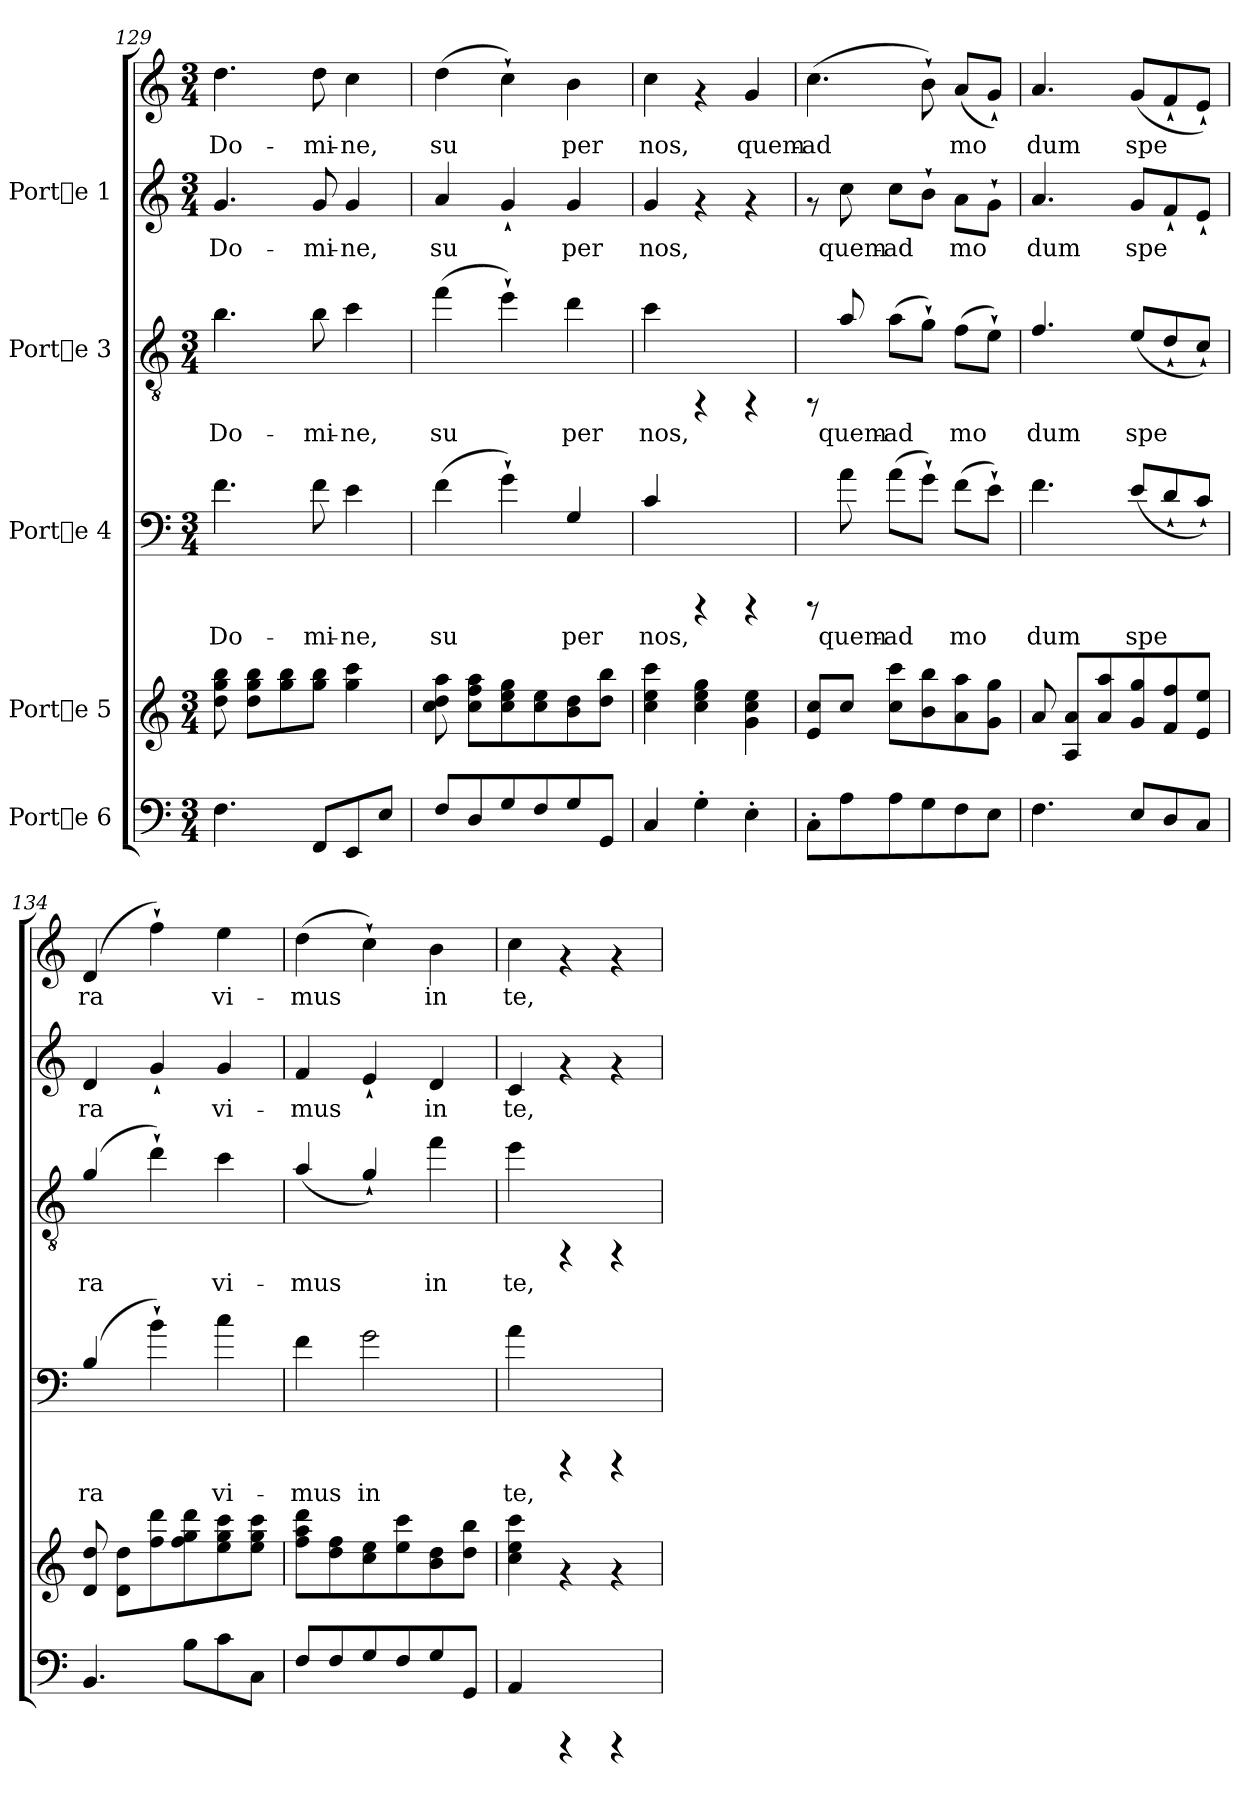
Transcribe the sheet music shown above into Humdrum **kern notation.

**kern	**kern	**kern	**text	**kern	**text	**kern	**text	**kern	**text
*part5	*part4	*part3	*part3	*part2	*part2	*part1	*part1	*part1	*part1
*staff6	*staff5	*staff4	*staff4	*staff3	*staff3	*staff2	*staff2	*staff1	*staff1
*I"Porte 6	*I"Porte 5	*I"Porte 4	*	*I"Porte 3	*	*I"Porte 1	*	*	*
*clefF4	*clefG2	*clefF4	*	*clefGv2	*	*clefG2	*	*clefG2	*
*	*	*ITrd7c12	*	*ITrd7c12	*	*	*	*	*
*M3/4	*M3/4	*M3/4	*	*M3/4	*	*M3/4	*	*M3/4	*
=129	=129	=129	=129	=129	=129	=129	=129	=129	=129
!	!	!	!LO:LY:b	!	!LO:LY:b	!	!LO:LY:b	!	!LO:LY:b
4.F\	8bb\ 8gg\ 8dd\	4.F\	Do-	4.B\	Do-	4.g/	Do-	4.dd\	Do-
.	8bb\ 8gg\ 8dd\L	.	.	.	.	.	.	.	.
.	8bb\ 8gg\	.	.	.	.	.	.	.	.
!	!	!	!LO:LY:b	!	!LO:LY:b	!	!LO:LY:b	!	!LO:LY:b
8FF/L	8bb\ 8gg\J	8F\	-mi-	8B\	-mi-	8g/	-mi-	8dd\	-mi-
!	!	!	!LO:LY:b	!	!LO:LY:b	!	!LO:LY:b	!	!LO:LY:b
8EE/	4ccc\ 4gg\	4E\	-ne,	4c\	-ne,	4g/	-ne,	4cc\	-ne,
8E/J	.	.	.	.	.	.	.	.	.
=130	=130	=130	=130	=130	=130	=130	=130	=130	=130
!	!	!	!LO:LY:b	!	!LO:LY:b	!	!LO:LY:b	!	!LO:LY:b
8F/L	8aa\ 8dd\ 8cc\	(>4F\	su-	(>4f\	su-	4a/	su-	(>4dd\	su-
8D/	8aa\ 8ff\ 8cc\L	.	.	.	.	.	.	.	.
!	!	!	!LO:LY:b	!	!LO:LY:b	!	!LO:LY:b	!	!LO:LY:b
8G/	8gg\ 8ee\ 8cc\	4G`>\)	-	4e`>\)	-	4g`</	-	4cc`>\)	-
8F/	8ee\ 8cc\	.	.	.	.	.	.	.	.
!	!	!	!LO:LY:b	!	!LO:LY:b	!	!LO:LY:b	!	!LO:LY:b
8G/	8dd\ 8b\	4GG/	per	4d\	per	4g/	per	4b\	per
8GG/J	8bb\ 8dd\J	.	.	.	.	.	.	.	.
=131	=131	=131	=131	=131	=131	=131	=131	=131	=131
!	!	!	!LO:LY:b	!	!LO:LY:b	!	!LO:LY:b	!	!LO:LY:b
4C/	4ccc\ 4ee\ 4cc\	4C/	nos,	4c\	nos,	4g/	-nos,	4cc\	nos,
4G'>\	4gg\ 4ee\ 4cc\	4rCCC	.	4rFF	.	4rf	.	4rf	.
!	!	!	!	!	!	!	!	!	!LO:LY:b
4E'>\	4ee\ 4cc\ 4g\	4rCCC	.	4rFF	.	4rf	.	4g/	quem-
!!LO:PB:g=z
=132	=132	=132	=132	=132	=132	=132	=132	=132	=132
!	!	!	!	!	!	!	!	!	!LO:LY:b
8C'>\L	8cc/ 8e/L	8rCCC	.	8rFF	.	8rf	.	(>4.cc\	ad-
!	!	!	!LO:LY:b	!	!LO:LY:b	!	!LO:LY:b	!	!
8A\	8cc/J	8A\	quem-	8A/	quem-	8cc\	-quem-	.	.
!	!	!	!LO:LY:b	!	!LO:LY:b	!	!LO:LY:b	!	!
8A\	8ccc\ 8cc\L	(>8A\L	-ad-	(>8A\L	-ad-	8cc\L	-ad-	.	.
!	!	!	!LO:LY:b	!	!LO:LY:b	!	!LO:LY:b	!	!LO:LY:b
8G\	8bb\ 8b\	8G`>\J)	-	8G`>\J)	-	8b`>\J	-	8b`>\)	-
!	!	!	!LO:LY:b	!	!LO:LY:b	!	!LO:LY:b	!	!LO:LY:b
8F\	8aa\ 8a\	(>8F\L	mo-	(>8F\L	mo-	8a\L	mo-	(>8a/L	mo-
!	!	!	!LO:LY:b	!	!LO:LY:b	!	!LO:LY:b	!	!LO:LY:b
8E\J	8gg\ 8g\J	8E`>\J)	--	8E`>\J)	--	8g`>\J	--	8g`</J)	--
=133	=133	=133	=133	=133	=133	=133	=133	=133	=133
!	!	!	!LO:LY:b	!	!LO:LY:b	!	!LO:LY:b	!	!LO:LY:b
4.F\	8a/	4.F\	-dum	4.F/	-dum	4.a/	-dum	4.a/	-dum
.	8a/ 8A/L	.	.	.	.	.	.	.	.
.	8aa/ 8a/	.	.	.	.	.	.	.	.
!	!	!	!LO:LY:b	!	!LO:LY:b	!	!LO:LY:b	!	!LO:LY:b
8E/L	8gg/ 8g/	(>8E/L	spe-	(>8E/L	spe-	8g/L	spe-	(>8g/L	spe-
!	!	!	!LO:LY:b	!	!LO:LY:b	!	!LO:LY:b	!	!LO:LY:b
8D/	8ff/ 8f/	8D`</	--	8D`</	--	8f`</	--	8f`</	--
!	!	!	!LO:LY:b	!	!LO:LY:b	!	!LO:LY:b	!	!LO:LY:b
8C/J	8ee/ 8e/J	8C`</J)	--	8C`</J)	--	8e`</J	--	8e`</J)	--
=134	=134	=134	=134	=134	=134	=134	=134	=134	=134
!	!	!	!LO:LY:b	!	!LO:LY:b	!	!LO:LY:b	!	!LO:LY:b
4.BB/	8dd/ 8d/	(>4BB/	-ra-	(>4G/	-ra-	4d/	-ra-	(>4d/	-ra-
.	8dd\ 8d\L	.	.	.	.	.	.	.	.
!	!	!	!LO:LY:b	!	!LO:LY:b	!	!LO:LY:b	!	!LO:LY:b
.	8ddd\ 8ff\	4B`>\)	-	4d`>\)	-	4g`</	-	4ff`>\)	-
8B\L	8ddd\ 8gg\ 8ff\	.	.	.	.	.	.	.	.
!	!	!	!LO:LY:b	!	!LO:LY:b	!	!LO:LY:b	!	!LO:LY:b
8c\	8ccc\ 8gg\ 8ee\	4c\	vi-	4c\	vi-	4g/	vi-	4ee\	vi-
8C\J	8ccc\ 8gg\ 8ee\J	.	.	.	.	.	.	.	.
=135	=135	=135	=135	=135	=135	=135	=135	=135	=135
!	!	!	!LO:LY:b	!	!LO:LY:b	!	!LO:LY:b	!	!LO:LY:b
8F/L	8ddd\ 8aa\ 8ff\L	4F\	-mus	(>4A/	-mus	4f/	mus	(>4dd\	-mus
8F/	8ff\ 8dd\	.	.	.	.	.	.	.	.
!	!	!	!LO:LY:b	!	!LO:LY:b	!	!LO:LY:b	!	!LO:LY:b
8G/	8ee\ 8cc\	2G\	in	4G`</)	.	4e`</	.	4cc`>\)	.
8F/	8ccc\ 8ee\	.	.	.	.	.	.	.	.
!	!	!	!	!	!LO:LY:b	!	!LO:LY:b	!	!LO:LY:b
8G/	8dd\ 8b\	.	.	4f\	in	4d/	in	4b\	in
8GG/J	8bb\ 8dd\J	.	.	.	.	.	.	.	.
=136	=136	=136	=136	=136	=136	=136	=136	=136	=136
!	!	!	!LO:LY:b	!	!LO:LY:b	!	!LO:LY:b	!	!LO:LY:b
4AA/	4ccc\ 4ee\ 4cc\	4A\	te,	4e\	te,	4c/	te,	4cc\	te,
4rCCC	4rf	4rCCC	.	4rFF	.	4rf	.	4rf	.
4rCCC	4rf	4rCCC	.	4rFF	.	4rf	.	4rf	.
=	=	=	=	=	=	=	=	=	=
*-	*-	*-	*-	*-	*-	*-	*-	*-	*-
